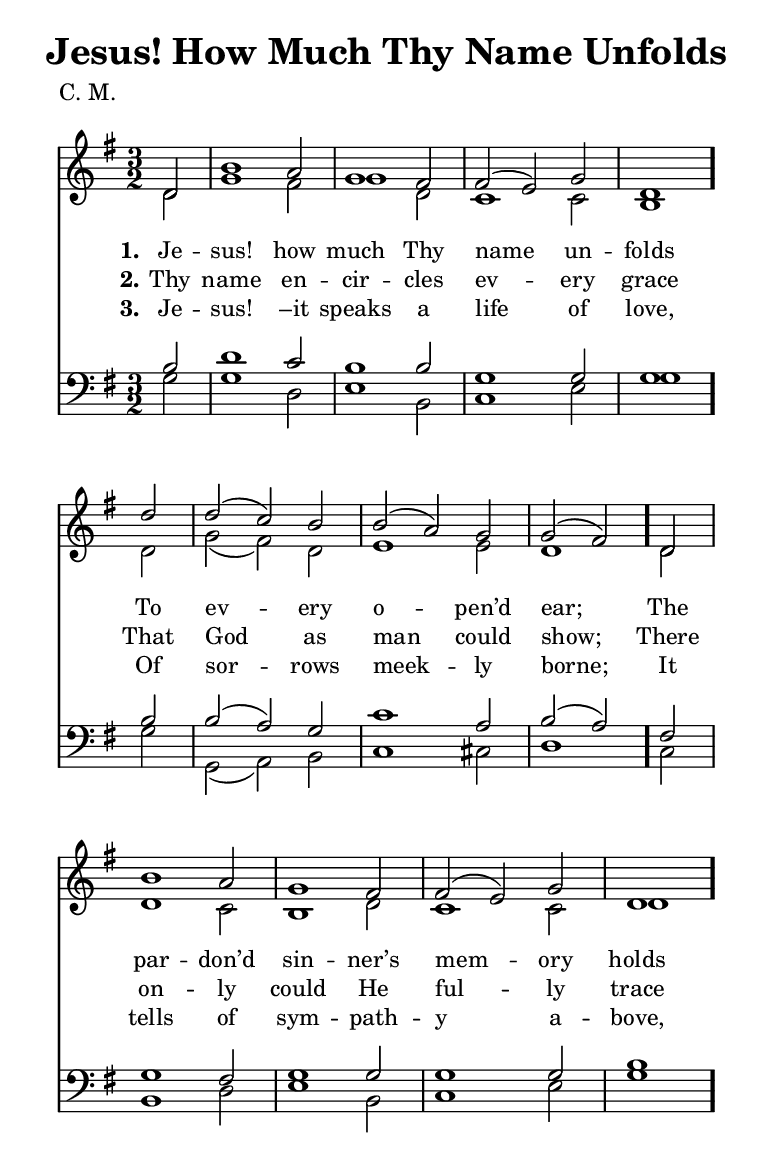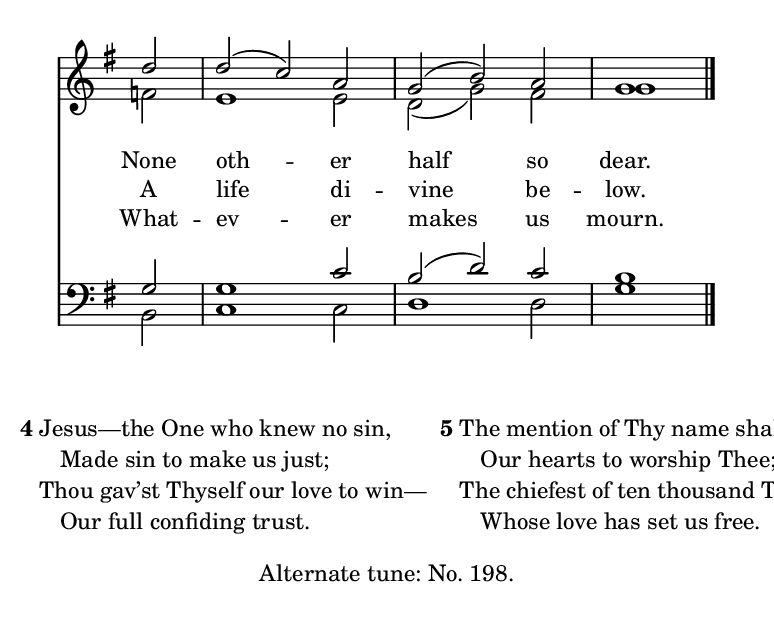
\include "common/global.ily"
\paper {
  \include "common/paper.ily"
  %ragged-bottom = ##t
  ragged-last-bottom = ##t
  system-count = #(cond (is-eogsized 2) (#t #f))
}

\header{
  hymnnumber = "165"
  title = "Jesus! How Much Thy Name Unfolds"
  tunename = ""
  meter = "C. M."
  %copyright = ""
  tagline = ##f
}

global = {
  \include "common/overrides.ily"
  \override Staff.TimeSignature.style = #'()
  \time 3/2
  \override Score.MetronomeMark.transparent = ##t % hide all fermata changes too
  \tempo 2=90
  \key g \major
  \partial 2
  \autoBeamOff
}

notesSoprano = {
\global
\relative c' {

  d2 | b'1 a2 | g1 fis2 | fis( e) g | d1
  d'2 | d( c) b | b( a) g | g( fis)
  d2 | b'1 a2 | g1 fis2 | fis( e) g | d1
  d'2 | d( c) a | g( b) a | g1

  \bar "|."

}
}

notesAlto = {
\global
\relative e' {

  d2 | g1 fis2 | g1 d2 | c1 c2 | b1
  d2 | g( fis) d | e1 e2 | d1
  d2 | d1 c2 b1 d2 | c1 c2 | d1
  f2 | e1 e2 | d( g) fis | g1

}
}

notesTenor = {
\global
\relative a {

  b2 | d1 c2 b1 b2 | g1 g2 | g1
  b2 | b( a) g | c1 a2 | b( a)
  fis2 | g1 fis2 g1 g2 | g1 g2 | b1
  g2 | g1 c2 | b( d) c | b1

}
}

notesBass = {
\global
\relative f {

  g2 | g1 d2 | e1 b2 | c1 e2 | g1
  g2 | g,( a) b | c1 cis2 | d1
  c2 | b1 d2 | e1 b2 | c1 e2 | g1
  b,2 | c1 c2 | d1 d2 | g1

}
}

wordsA = \lyricmode {
\set stanza = "1."

Je -- sus! how much Thy name un -- folds \bar "."
To ev -- ery o -- pen’d ear; \bar "."
The par -- don’d sin -- ner’s mem -- ory holds \bar "."
None oth -- er half so dear. \bar "."

}

wordsB = \lyricmode {
\set stanza = "2."

Thy name en -- cir -- cles ev -- ery grace
That God as man could show;
There on -- ly could He ful -- ly trace
A life di -- vine be -- low.

}

wordsC = \lyricmode {
\set stanza = "3."

Je -- sus! –it speaks a life of love,
Of sor -- rows meek -- ly borne;
It tells of sym -- path -- y a -- bove,
What -- ev -- er makes us mourn.

}

wordsD = \markuplist {

\line { Jesus—the One who knew no sin, }
\line { { \hspace #2 } Made sin to make us just; }
\line { Thou gav’st Thyself our love to win— }
\line { { \hspace #2 } Our full confiding trust. }

}

wordsE = \markuplist {

\line { The mention of Thy name shall bow }
\line { { \hspace #2 } Our hearts to worship Thee; }
\line { The chiefest of ten thousand Thou, }
\line { { \hspace #2 } Whose love has set us free. }

}

\score {
  \context ChoirStaff <<
    \context Staff = upper <<
      \set ChoirStaff.systemStartDelimiter = #'SystemStartBar
      \context Voice  = sopranos { \voiceOne << \notesSoprano >> }
      \context Voice  = altos { \voiceTwo << \notesAlto >> }
      \context Lyrics = one   \lyricsto sopranos \wordsA
      \context Lyrics = two   \lyricsto sopranos \wordsB
      \context Lyrics = three \lyricsto sopranos \wordsC
    >>
    \context Staff = men <<
      \clef bass
      \context Voice  = tenors { \voiceOne << \notesTenor >> }
      \context Voice  = basses { \voiceTwo << \notesBass >> }
    >>
  >>
  \layout {
    \include "common/layout.ily"
  }
  \midi{
    \include "common/midi.ily"
  }
}

\noPageBreak

\markup { \fill-line {
  \hspace #0.1
  \line{ \bold 4 \column { \wordsD } }
  \hspace #0.1
  \line{ \bold 5 \column { \wordsE } }
  \hspace #0.1
} }

\noPageBreak

\markup { \vspace #2 \fill-line { \raise #2 \line { Alternate tune: No. 198. } } }

\version "2.18.2"  % necessary for upgrading to future LilyPond versions.

% vi:set et ts=2 sw=2 ai nocindent syntax=lilypond:
